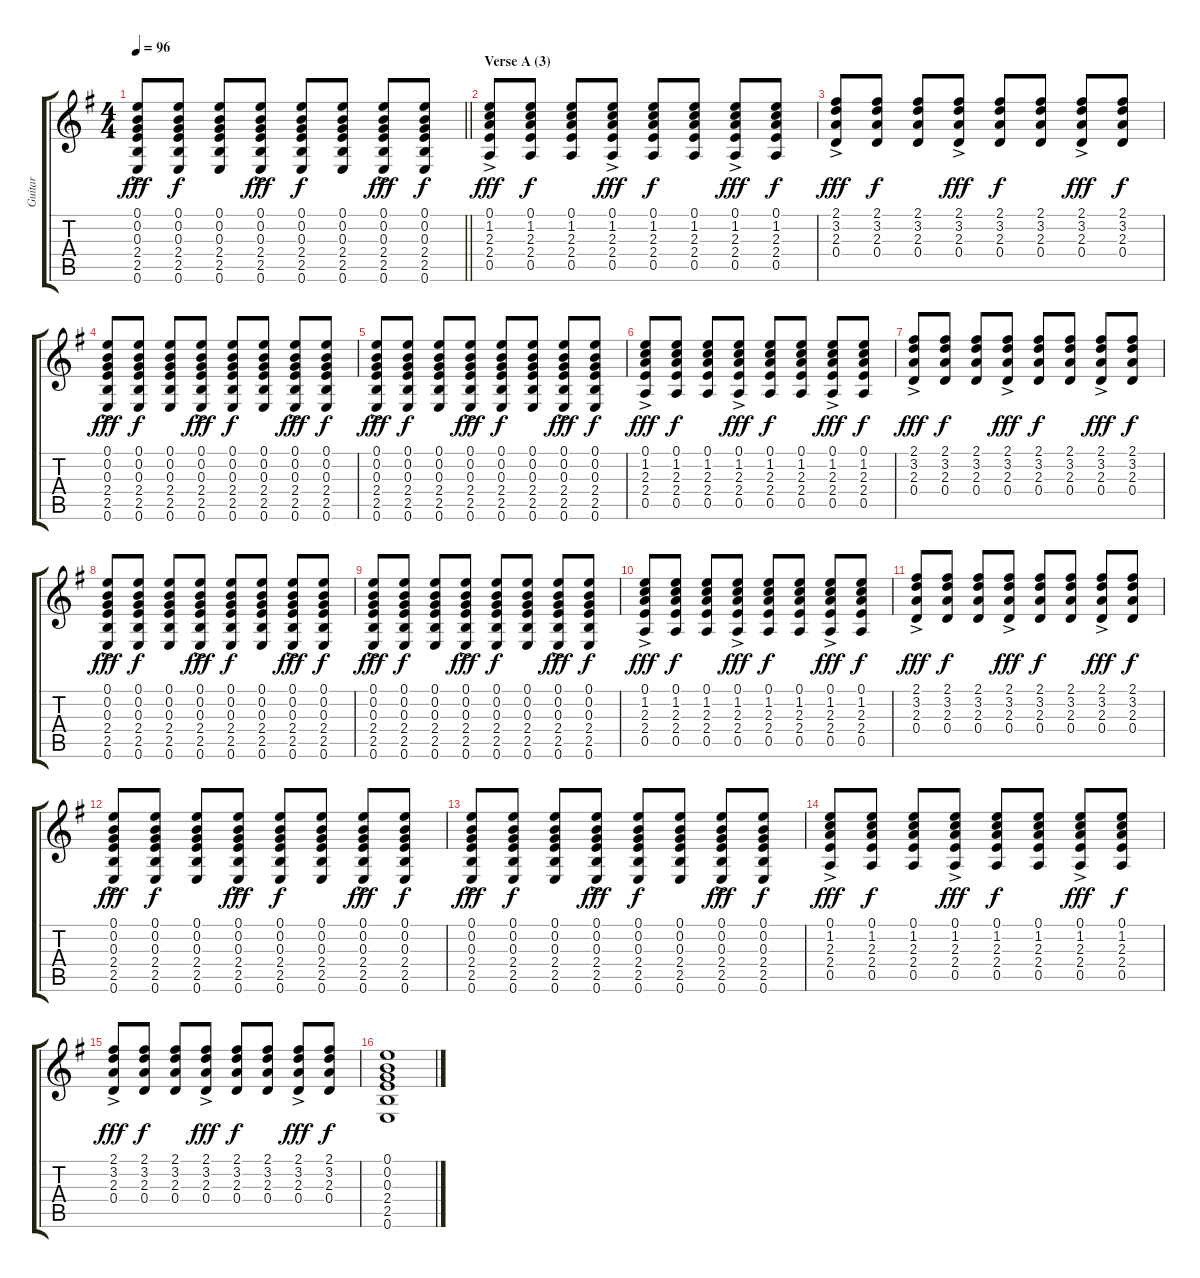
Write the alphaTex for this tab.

\track ("Guitar" "Guitar") {instrument acousticguitarsteel}
\staff {score tabs}
\tuning (E4 B3 G3 D3 A2 E2) {hide}
\ts (4 4)
\tempo 96
\clef g2
\barLineRight lightlight
\ks eminor
(0.1{ac} 0.2{ac} 0.3{ac} 2.4{ac} 2.5{ac} 0.6{ac}).8{dy fff} (0.1 0.2 0.3 2.4 2.5 0.6).8{dy f} (0.1 0.2 0.3 2.4 2.5 0.6).8 (0.1{ac} 0.2{ac} 0.3{ac} 2.4{ac} 2.5{ac} 0.6{ac}).8{dy fff} (0.1 0.2 0.3 2.4 2.5 0.6).8{dy f} (0.1 0.2 0.3 2.4 2.5 0.6).8 (0.1{ac} 0.2{ac} 0.3{ac} 2.4{ac} 2.5{ac} 0.6{ac}).8{dy fff} (0.1 0.2 0.3 2.4 2.5 0.6).8{dy f} |
\section ("" "Verse A (3)")
(0.1{ac} 1.2{ac} 2.3{ac} 2.4{ac} 0.5{ac}).8{dy fff} (0.1 1.2 2.3 2.4 0.5).8{dy f} (0.1 1.2 2.3 2.4 0.5).8 (0.1{ac} 1.2{ac} 2.3{ac} 2.4{ac} 0.5{ac}).8{dy fff} (0.1 1.2 2.3 2.4 0.5).8{dy f} (0.1 1.2 2.3 2.4 0.5).8 (0.1{ac} 1.2{ac} 2.3{ac} 2.4{ac} 0.5{ac}).8{dy fff} (0.1 1.2 2.3 2.4 0.5).8{dy f} |
(2.1{ac} 3.2{ac} 2.3{ac} 0.4{ac}).8{dy fff} (2.1 3.2 2.3 0.4).8{dy f} (2.1 3.2 2.3 0.4).8 (2.1{ac} 3.2{ac} 2.3{ac} 0.4{ac}).8{dy fff} (2.1 3.2 2.3 0.4).8{dy f} (2.1 3.2 2.3 0.4).8 (2.1{ac} 3.2{ac} 2.3{ac} 0.4{ac}).8{dy fff} (2.1 3.2 2.3 0.4).8{dy f} |
(0.1{ac} 0.2{ac} 0.3{ac} 2.4{ac} 2.5{ac} 0.6{ac}).8{dy fff} (0.1 0.2 0.3 2.4 2.5 0.6).8{dy f} (0.1 0.2 0.3 2.4 2.5 0.6).8 (0.1{ac} 0.2{ac} 0.3{ac} 2.4{ac} 2.5{ac} 0.6{ac}).8{dy fff} (0.1 0.2 0.3 2.4 2.5 0.6).8{dy f} (0.1 0.2 0.3 2.4 2.5 0.6).8 (0.1{ac} 0.2{ac} 0.3{ac} 2.4{ac} 2.5{ac} 0.6{ac}).8{dy fff} (0.1 0.2 0.3 2.4 2.5 0.6).8{dy f} |
(0.1{ac} 0.2{ac} 0.3{ac} 2.4{ac} 2.5{ac} 0.6{ac}).8{dy fff} (0.1 0.2 0.3 2.4 2.5 0.6).8{dy f} (0.1 0.2 0.3 2.4 2.5 0.6).8 (0.1{ac} 0.2{ac} 0.3{ac} 2.4{ac} 2.5{ac} 0.6{ac}).8{dy fff} (0.1 0.2 0.3 2.4 2.5 0.6).8{dy f} (0.1 0.2 0.3 2.4 2.5 0.6).8 (0.1{ac} 0.2{ac} 0.3{ac} 2.4{ac} 2.5{ac} 0.6{ac}).8{dy fff} (0.1 0.2 0.3 2.4 2.5 0.6).8{dy f} |
(0.1{ac} 1.2{ac} 2.3{ac} 2.4{ac} 0.5{ac}).8{dy fff} (0.1 1.2 2.3 2.4 0.5).8{dy f} (0.1 1.2 2.3 2.4 0.5).8 (0.1{ac} 1.2{ac} 2.3{ac} 2.4{ac} 0.5{ac}).8{dy fff} (0.1 1.2 2.3 2.4 0.5).8{dy f} (0.1 1.2 2.3 2.4 0.5).8 (0.1{ac} 1.2{ac} 2.3{ac} 2.4{ac} 0.5{ac}).8{dy fff} (0.1 1.2 2.3 2.4 0.5).8{dy f} |
(2.1{ac} 3.2{ac} 2.3{ac} 0.4{ac}).8{dy fff} (2.1 3.2 2.3 0.4).8{dy f} (2.1 3.2 2.3 0.4).8 (2.1{ac} 3.2{ac} 2.3{ac} 0.4{ac}).8{dy fff} (2.1 3.2 2.3 0.4).8{dy f} (2.1 3.2 2.3 0.4).8 (2.1{ac} 3.2{ac} 2.3{ac} 0.4{ac}).8{dy fff} (2.1 3.2 2.3 0.4).8{dy f} |
(0.1{ac} 0.2{ac} 0.3{ac} 2.4{ac} 2.5{ac} 0.6{ac}).8{dy fff} (0.1 0.2 0.3 2.4 2.5 0.6).8{dy f} (0.1 0.2 0.3 2.4 2.5 0.6).8 (0.1{ac} 0.2{ac} 0.3{ac} 2.4{ac} 2.5{ac} 0.6{ac}).8{dy fff} (0.1 0.2 0.3 2.4 2.5 0.6).8{dy f} (0.1 0.2 0.3 2.4 2.5 0.6).8 (0.1{ac} 0.2{ac} 0.3{ac} 2.4{ac} 2.5{ac} 0.6{ac}).8{dy fff} (0.1 0.2 0.3 2.4 2.5 0.6).8{dy f} |
(0.1{ac} 0.2{ac} 0.3{ac} 2.4{ac} 2.5{ac} 0.6{ac}).8{dy fff} (0.1 0.2 0.3 2.4 2.5 0.6).8{dy f} (0.1 0.2 0.3 2.4 2.5 0.6).8 (0.1{ac} 0.2{ac} 0.3{ac} 2.4{ac} 2.5{ac} 0.6{ac}).8{dy fff} (0.1 0.2 0.3 2.4 2.5 0.6).8{dy f} (0.1 0.2 0.3 2.4 2.5 0.6).8 (0.1{ac} 0.2{ac} 0.3{ac} 2.4{ac} 2.5{ac} 0.6{ac}).8{dy fff} (0.1 0.2 0.3 2.4 2.5 0.6).8{dy f} |
(0.1{ac} 1.2{ac} 2.3{ac} 2.4{ac} 0.5{ac}).8{dy fff} (0.1 1.2 2.3 2.4 0.5).8{dy f} (0.1 1.2 2.3 2.4 0.5).8 (0.1{ac} 1.2{ac} 2.3{ac} 2.4{ac} 0.5{ac}).8{dy fff} (0.1 1.2 2.3 2.4 0.5).8{dy f} (0.1 1.2 2.3 2.4 0.5).8 (0.1{ac} 1.2{ac} 2.3{ac} 2.4{ac} 0.5{ac}).8{dy fff} (0.1 1.2 2.3 2.4 0.5).8{dy f} |
(2.1{ac} 3.2{ac} 2.3{ac} 0.4{ac}).8{dy fff} (2.1 3.2 2.3 0.4).8{dy f} (2.1 3.2 2.3 0.4).8 (2.1{ac} 3.2{ac} 2.3{ac} 0.4{ac}).8{dy fff} (2.1 3.2 2.3 0.4).8{dy f} (2.1 3.2 2.3 0.4).8 (2.1{ac} 3.2{ac} 2.3{ac} 0.4{ac}).8{dy fff} (2.1 3.2 2.3 0.4).8{dy f} |
(0.1{ac} 0.2{ac} 0.3{ac} 2.4{ac} 2.5{ac} 0.6{ac}).8{dy fff} (0.1 0.2 0.3 2.4 2.5 0.6).8{dy f} (0.1 0.2 0.3 2.4 2.5 0.6).8 (0.1{ac} 0.2{ac} 0.3{ac} 2.4{ac} 2.5{ac} 0.6{ac}).8{dy fff} (0.1 0.2 0.3 2.4 2.5 0.6).8{dy f} (0.1 0.2 0.3 2.4 2.5 0.6).8 (0.1{ac} 0.2{ac} 0.3{ac} 2.4{ac} 2.5{ac} 0.6{ac}).8{dy fff} (0.1 0.2 0.3 2.4 2.5 0.6).8{dy f} |
(0.1{ac} 0.2{ac} 0.3{ac} 2.4{ac} 2.5{ac} 0.6{ac}).8{dy fff} (0.1 0.2 0.3 2.4 2.5 0.6).8{dy f} (0.1 0.2 0.3 2.4 2.5 0.6).8 (0.1{ac} 0.2{ac} 0.3{ac} 2.4{ac} 2.5{ac} 0.6{ac}).8{dy fff} (0.1 0.2 0.3 2.4 2.5 0.6).8{dy f} (0.1 0.2 0.3 2.4 2.5 0.6).8 (0.1{ac} 0.2{ac} 0.3{ac} 2.4{ac} 2.5{ac} 0.6{ac}).8{dy fff} (0.1 0.2 0.3 2.4 2.5 0.6).8{dy f} |
(0.1{ac} 1.2{ac} 2.3{ac} 2.4{ac} 0.5{ac}).8{dy fff} (0.1 1.2 2.3 2.4 0.5).8{dy f} (0.1 1.2 2.3 2.4 0.5).8 (0.1{ac} 1.2{ac} 2.3{ac} 2.4{ac} 0.5{ac}).8{dy fff} (0.1 1.2 2.3 2.4 0.5).8{dy f} (0.1 1.2 2.3 2.4 0.5).8 (0.1{ac} 1.2{ac} 2.3{ac} 2.4{ac} 0.5{ac}).8{dy fff} (0.1 1.2 2.3 2.4 0.5).8{dy f} |
(2.1{ac} 3.2{ac} 2.3{ac} 0.4{ac}).8{dy fff} (2.1 3.2 2.3 0.4).8{dy f} (2.1 3.2 2.3 0.4).8 (2.1{ac} 3.2{ac} 2.3{ac} 0.4{ac}).8{dy fff} (2.1 3.2 2.3 0.4).8{dy f} (2.1 3.2 2.3 0.4).8 (2.1{ac} 3.2{ac} 2.3{ac} 0.4{ac}).8{dy fff} (2.1 3.2 2.3 0.4).8{dy f} |
(0.1 0.2 0.3 2.4 2.5 0.6).1
